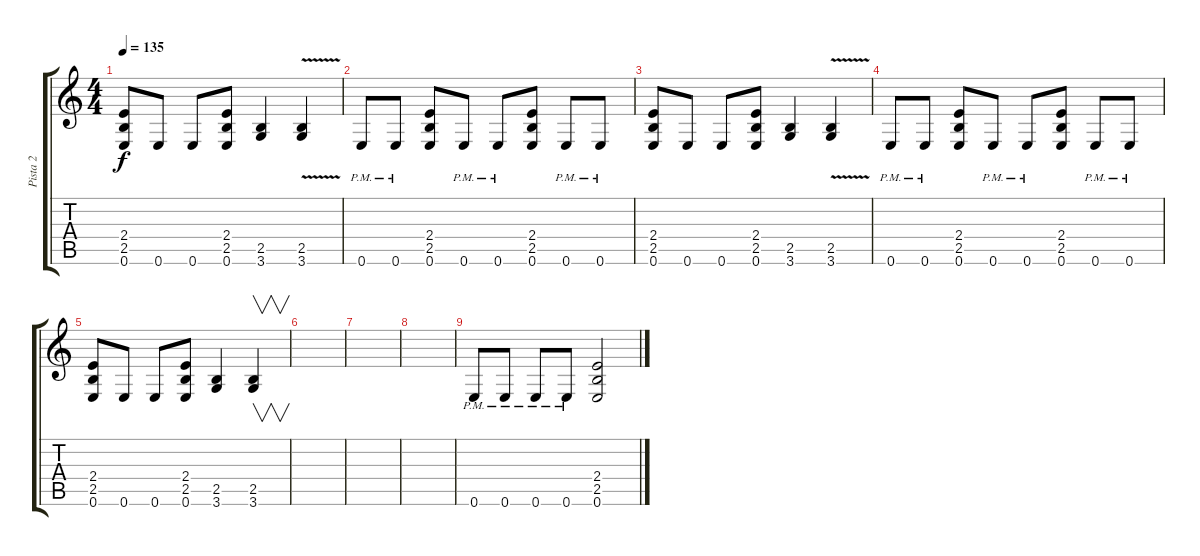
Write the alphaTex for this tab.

\track ("Pista 2" "Pista 2") {instrument overdrivenguitar}
\staff {score tabs}
\tuning (E4 B3 G3 D3 A2 E2) {hide}
\ts (4 4)
\tempo 135
\clef g2
\ks c
(2.4 2.5 0.6).8{dy f} 0.6.8 0.6.8 (2.4 2.5 0.6).8 (2.5 3.6).4 (2.5 3.6{v}).4 |
0.6{pm}.8 0.6{pm}.8 (2.4 2.5 0.6).8 0.6{pm}.8 0.6{pm}.8 (2.4 2.5 0.6).8 0.6{pm}.8 0.6{pm}.8 |
(2.4 2.5 0.6).8 0.6.8 0.6.8 (2.4 2.5 0.6).8 (2.5 3.6).4 (2.5 3.6{v}).4 |
0.6{pm}.8 0.6{pm}.8 (2.4 2.5 0.6).8 0.6{pm}.8 0.6{pm}.8 (2.4 2.5 0.6).8 0.6{pm}.8 0.6{pm}.8 |
(2.4 2.5 0.6).8 0.6.8 0.6.8 (2.4 2.5 0.6).8 (2.5 3.6).4 (2.5 3.6).4{v} |
|
|
|
0.6{pm}.8 0.6{pm}.8 0.6{pm}.8 0.6{pm}.8 (2.4 2.5 0.6).2
